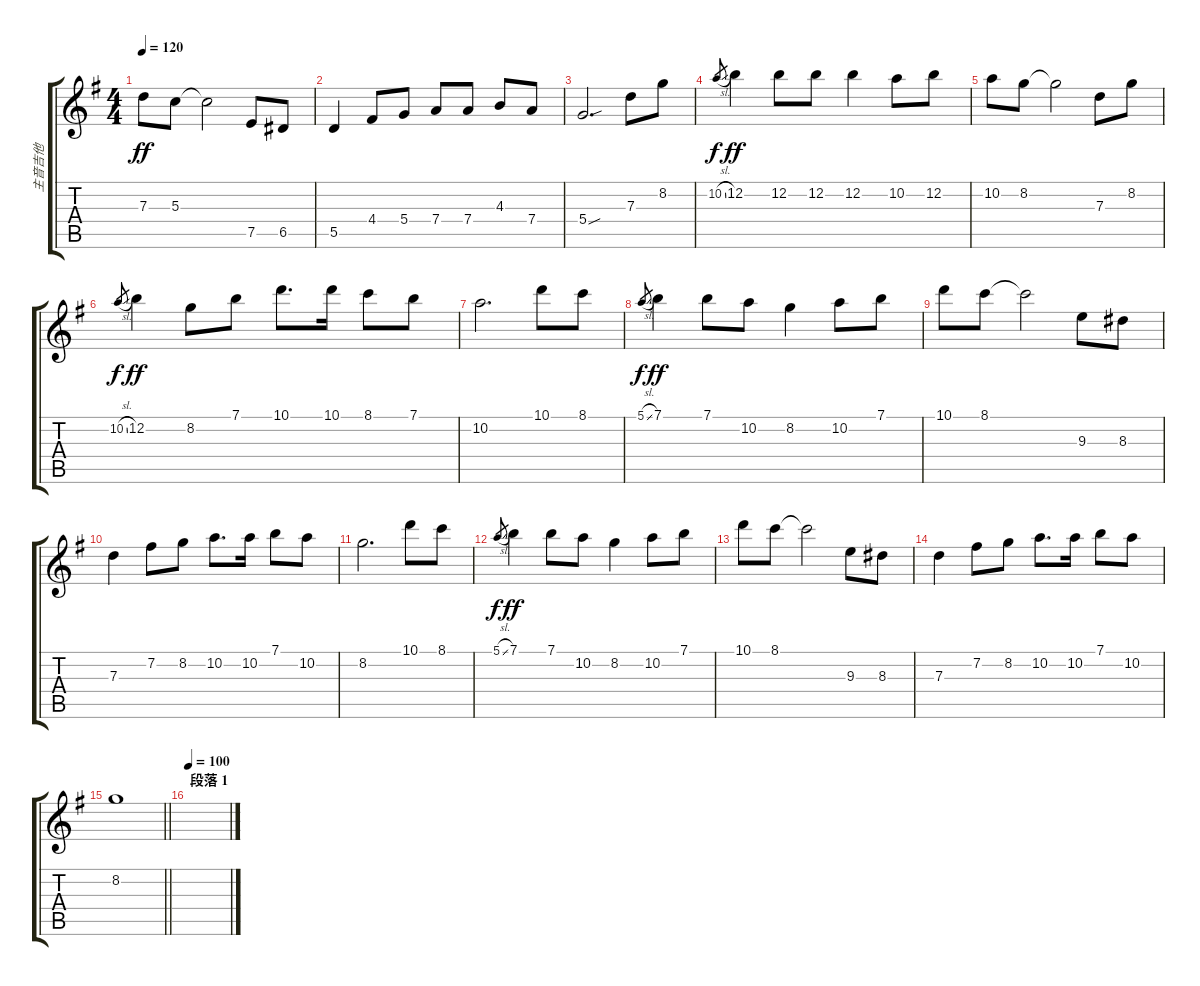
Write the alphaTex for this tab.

\track ("主音吉他" "主音吉他") {instrument acousticguitarsteel}
\staff {score tabs}
\tuning (E4 B3 G3 D3 A2 E2) {hide}
\ts (4 4)
\tempo 120
\clef g2
\ks g
7.3.8{dy ff} 5.3.8 5.3{t}.2 7.5.8 6.5.8 |
5.5.4 4.4.8 5.4.8 7.4.8 7.4.8 4.3.8 7.4.8 |
5.4{sou}.2{d} 7.3.8 8.2.8 |
10.2{sl}.8{gr dy f} 12.2.4{dy ff} 12.2.8 12.2.8 12.2.4 10.2.8 12.2.8 |
10.2.8 8.2.8 8.2{t}.2 7.3.8 8.2.8 |
10.2{sl}.8{gr dy f} 12.2.4{dy ff} 8.2.8 7.1.8 10.1.8{d} 10.1.16 8.1.8 7.1.8 |
10.2.2{d} 10.1.8 8.1.8 |
5.1{sl}.8{gr dy f} 7.1.4{dy ff} 7.1.8 10.2.8 8.2.4 10.2.8 7.1.8 |
10.1.8 8.1.8 8.1{t}.2 9.3.8 8.3.8 |
7.3.4 7.2.8 8.2.8 10.2.8{d} 10.2.16 7.1.8 10.2.8 |
8.2.2{d} 10.1.8 8.1.8 |
5.1{sl}.8{gr dy f} 7.1.4{dy ff} 7.1.8 10.2.8 8.2.4 10.2.8 7.1.8 |
10.1.8 8.1.8 8.1{t}.2 9.3.8 8.3.8 |
7.3.4 7.2.8 8.2.8 10.2.8{d} 10.2.16 7.1.8 10.2.8 |
\barLineRight lightlight
8.2.1 |
\section ("" "段落 1")
\tempo 100
